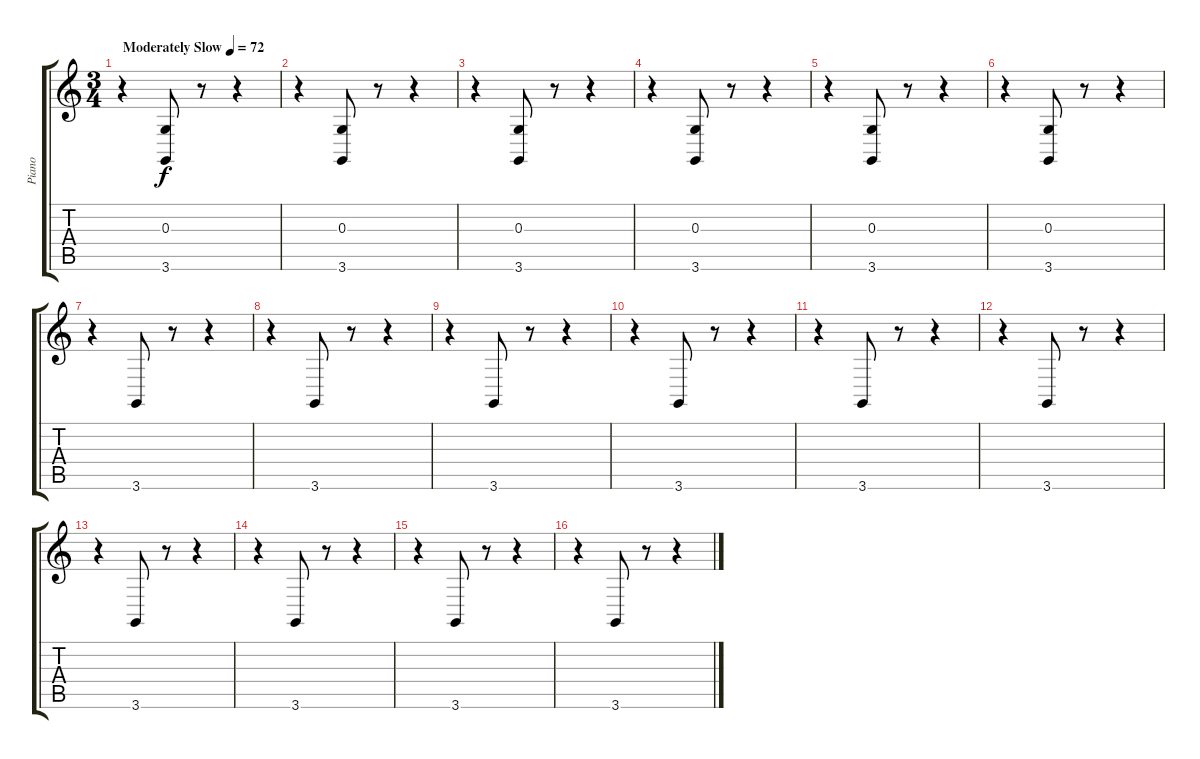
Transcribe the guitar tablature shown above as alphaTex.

\track ("Piano" "Piano") {instrument acousticgrandpiano}
\staff {score tabs}
\tuning (E4 B3 G3 D3 A2 E2) {hide}
\ts (3 4)
\tempo (72 "Moderately Slow")
\clef g2
\ks c
r.4{dy f instrument acousticgrandpiano} (0.3 3.6).8 r.8 r.4 |
r.4 (0.3 3.6).8 r.8 r.4 |
r.4 (0.3 3.6).8 r.8 r.4 |
r.4 (0.3 3.6).8 r.8 r.4 |
r.4 (0.3 3.6).8 r.8 r.4 |
r.4 (0.3 3.6).8 r.8 r.4 |
r.4 3.6.8 r.8 r.4 |
r.4 3.6.8 r.8 r.4 |
r.4 3.6.8 r.8 r.4 |
r.4 3.6.8 r.8 r.4 |
r.4 3.6.8 r.8 r.4 |
r.4 3.6.8 r.8 r.4 |
r.4 3.6.8 r.8 r.4 |
r.4 3.6.8 r.8 r.4 |
r.4 3.6.8 r.8 r.4 |
r.4 3.6.8 r.8 r.4
